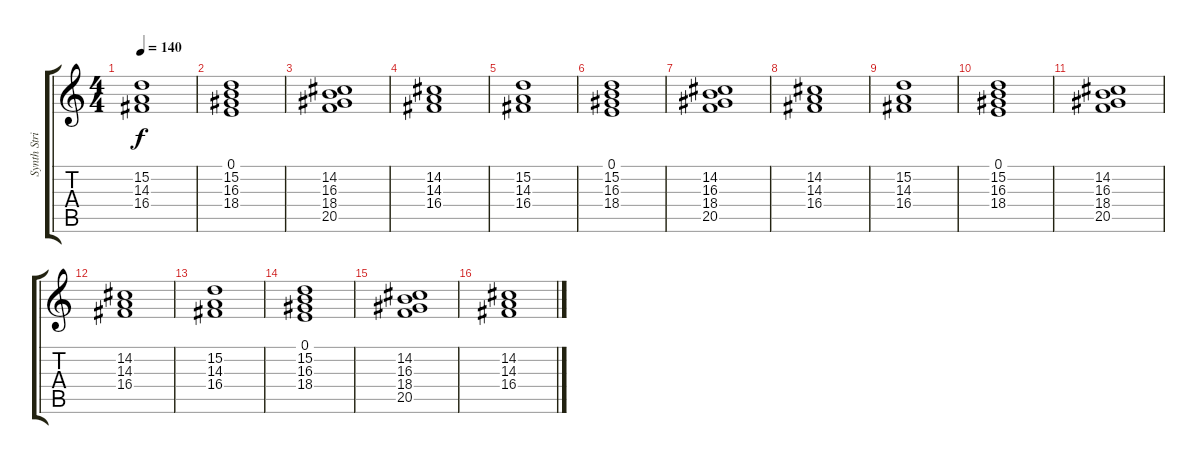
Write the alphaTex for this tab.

\track ("Synth Strings" "Synth Stri") {instrument synthstrings1}
\staff {score tabs}
\tuning (E4 B3 G3 D3 A2 E2) {hide}
\ts (4 4)
\tempo 140
\clef g2
\ks c
(15.2 14.3 16.4).1{dy f} |
(0.1 15.2 16.3 18.4).1 |
(14.2 16.3 18.4 20.5).1 |
(14.2 14.3 16.4).1 |
(15.2 14.3 16.4).1 |
(0.1 15.2 16.3 18.4).1 |
(14.2 16.3 18.4 20.5).1 |
(14.2 14.3 16.4).1 |
(15.2 14.3 16.4).1 |
(0.1 15.2 16.3 18.4).1 |
(14.2 16.3 18.4 20.5).1 |
(14.2 14.3 16.4).1 |
(15.2 14.3 16.4).1 |
(0.1 15.2 16.3 18.4).1 |
(14.2 16.3 18.4 20.5).1 |
(14.2 14.3 16.4).1
